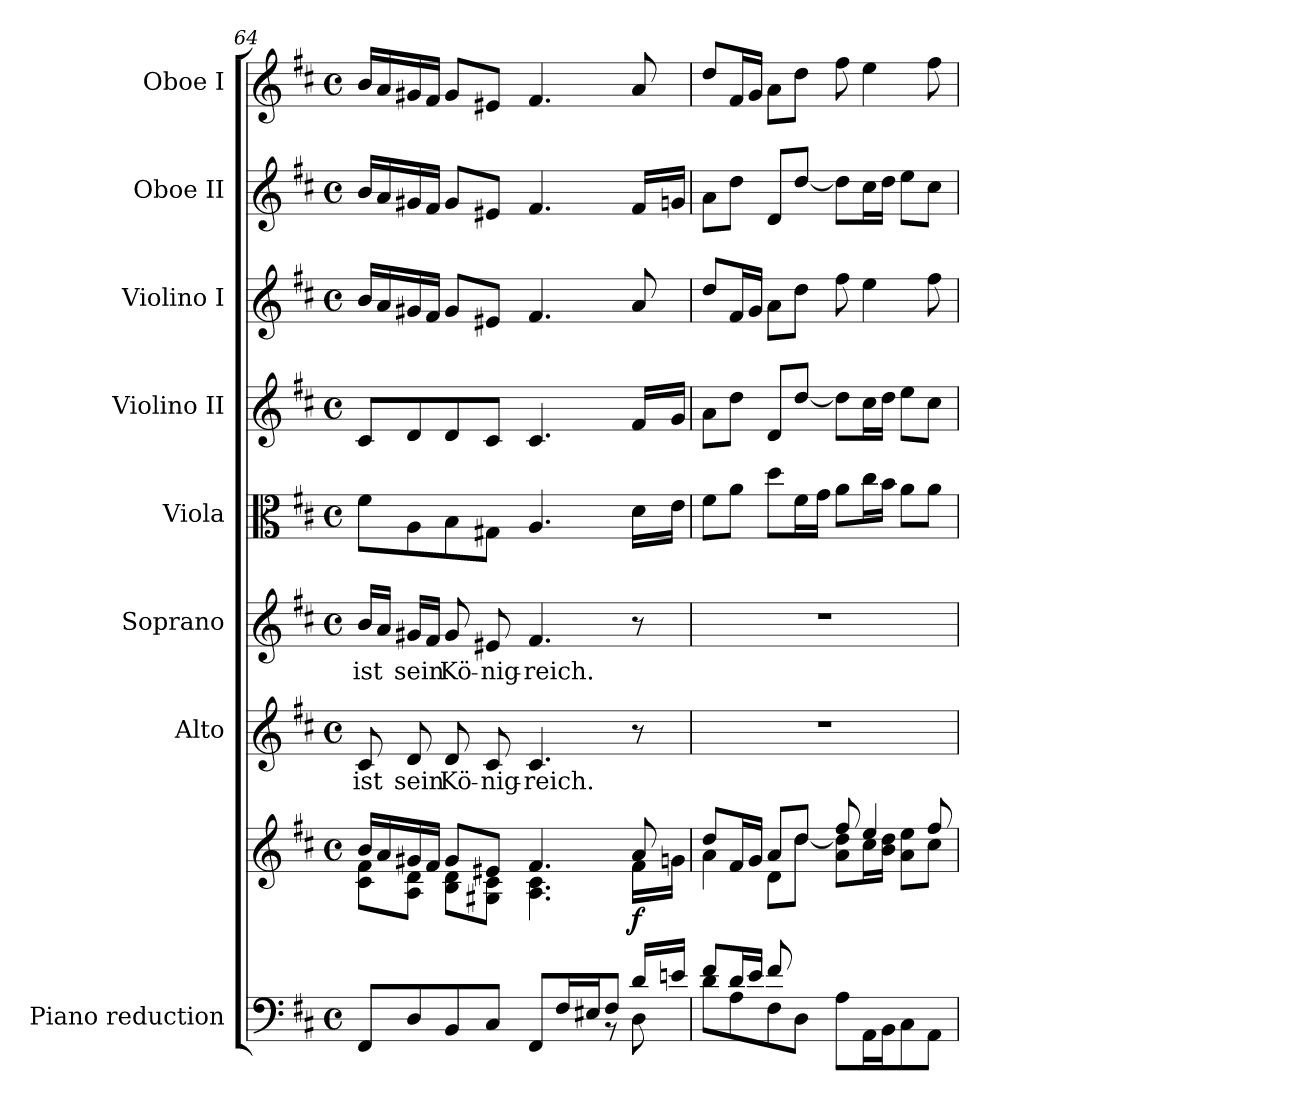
**kern	**kern	**dynam	**kern	**text	**kern	**text	**kern	**kern	**kern	**kern	**kern
*part8	*part8	*part8	*part7	*part7	*part6	*part6	*part5	*part4	*part3	*part2	*part1
*staff9	*staff8	*staff8/9	*staff7	*staff7	*staff6	*staff6	*staff5	*staff4	*staff3	*staff2	*staff1
*I"Piano reduction	*	*	*I"Alto	*	*I"Soprano	*	*I"Viola	*I"Violino II	*I"Violino I	*I"Oboe II	*I"Oboe I
*I'Pno	*	*	*	*	*	*	*I'Vla	*I'Vln	*I'Vln	*I'Ob	*I'Ob
*clefF4	*clefG2	*	*clefG2	*	*clefG2	*	*clefC3	*clefG2	*clefG2	*clefG2	*clefG2
*k[f#c#]	*k[f#c#]	*	*k[f#c#]	*	*k[f#c#]	*	*k[f#c#]	*k[f#c#]	*k[f#c#]	*k[f#c#]	*k[f#c#]
*M4/4	*M4/4	*	*M4/4	*	*M4/4	*	*M4/4	*M4/4	*M4/4	*M4/4	*M4/4
*met(c)	*met(c)	*	*met(c)	*	*met(c)	*	*met(c)	*met(c)	*met(c)	*met(c)	*met(c)
=64	=64	=64	=64	=64	=64	=64	=64	=64	=64	=64	=64
*^	*^	*	*	*	*	*	*	*	*	*	*
!	!	!	!	!	!	!LO:LY:b	!	!LO:LY:b	!	!	!	!	!
8FF#/L	2ryy	16b/LL	8c#\ 8f#\L	.	8c#/	ist	16b/LL	ist	8f#\L	8c#/L	16b/LL	16b/LL	16b/LL
.	.	16a/	.	.	.	.	16a/JJ	.	.	.	16a/	16a/	16a/
!	!	!	!	!	!	!LO:LY:b	!	!LO:LY:b	!	!	!	!	!
8D/	.	16g#X/	8A\ 8d\J	.	8d/	sein	16g#X/LL	sein	8A\	8d/	16g#X/	16g#X/	16g#X/
.	.	16f#/JJ	.	.	.	.	16f#/JJ	.	.	.	16f#/JJ	16f#/JJ	16f#/JJ
!	!	!	!	!	!	!LO:LY:b	!	!LO:LY:b	!	!	!	!	!
8BB/	.	8g#/L	8B\ 8d\L	.	8d/	Kö-	8g#/	Kö-	8B\	8d/	8g#/L	8g#/L	8g#/L
!	!	!	!	!	!	!LO:LY:b	!	!LO:LY:b	!	!	!	!	!
8C#/J	.	8e#X/J	8G#X\ 8c#\J	.	8c#/	-nig-	8e#X/	-nig-	8G#X\J	8c#/J	8e#X/J	8e#X/J	8e#X/J
!	!	!	!	!	!	!LO:LY:b	!	!LO:LY:b	!	!	!	!	!
8FF#/L	4ryy	4.f#/	4.A\ 4.c#\	.	4.c#/	-reich.	4.f#/	-reich.	4.A/	4.c#/	4.f#/	4.f#/	4.f#/
16F#/L	.	.	.	.	.	.	.	.	.	.	.	.	.
16E#X/J	.	.	.	.	.	.	.	.	.	.	.	.	.
8F#/J	8r	.	.	.	.	.	.	.	.	.	.	.	.
!	!	!	!	!LO:DY:b	!	!	!	!	!	!	!	!	!
16d/LL	8D\	8a/	16f#\LL	f	8r	.	8r	.	16d\LL	16f#/LL	8a/	16f#/LL	8a/
16en/JJ	.	.	16gn\JJ	.	.	.	.	.	16e\JJ	16g/JJ	.	16gn/JJ	.
!!LO:LB:g=z
=65	=65	=65	=65	=65	=65	=65	=65	=65	=65	=65	=65	=65	=65
*	*	*	*^	*	*	*	*	*	*	*	*	*	*
8f#/L	8d\L	8dd/L	4a\	4.ryy	.	1r	.	1r	.	8f#\L	8a\L	8dd/L	8a\L	8dd/L
16d/L	8A\	16f#/L	.	.	.	.	.	.	.	8a\J	8dd\J	16f#/L	8dd\J	16f#/L
16e/JJ	.	16g/JJ	.	.	.	.	.	.	.	.	.	16g/JJ	.	16g/JJ
8f#/L	8F#\	8a/L	8d\L	.	.	.	.	.	.	8dd\L	8d/L	8a\L	8d/L	8a\L
8ryy	8D\J	8dd/J	[8dd\J	16f#\L	.	.	.	.	.	16f#\L	[8dd/J	8dd\J	[8dd/J	8dd\J
.	.	.	.	16g\JJ	.	.	.	.	.	16g\JJ	.	.	.	.
2ryy	8A\L	8ff#/	8a\ 8dd\]L	2ryy	.	.	.	.	.	8a\L	8dd\L]	8ff#\	8dd\L]	8ff#\
.	16AA\L	4ee/	16cc#\L	.	.	.	.	.	.	16cc#\L	16cc#\L	4ee\	16cc#\L	4ee\
.	16BB\J	.	16b\ 16dd\JJ	.	.	.	.	.	.	16b\JJ	16dd\JJ	.	16dd\JJ	.
.	8C#\	.	8a\ 8ee\L	.	.	.	.	.	.	8a\L	8ee\L	.	8ee\L	.
.	8AA\J	8ff#/	8cc#\J	.	.	.	.	.	.	8a\J	8cc#\J	8ff#\	8cc#\J	8ff#\
*v	*v	*	*	*	*	*	*	*	*	*	*	*	*	*
*	*v	*v	*v	*	*	*	*	*	*	*	*	*	*
=	=	=	=	=	=	=	=	=	=	=	=
*-	*-	*-	*-	*-	*-	*-	*-	*-	*-	*-	*-
